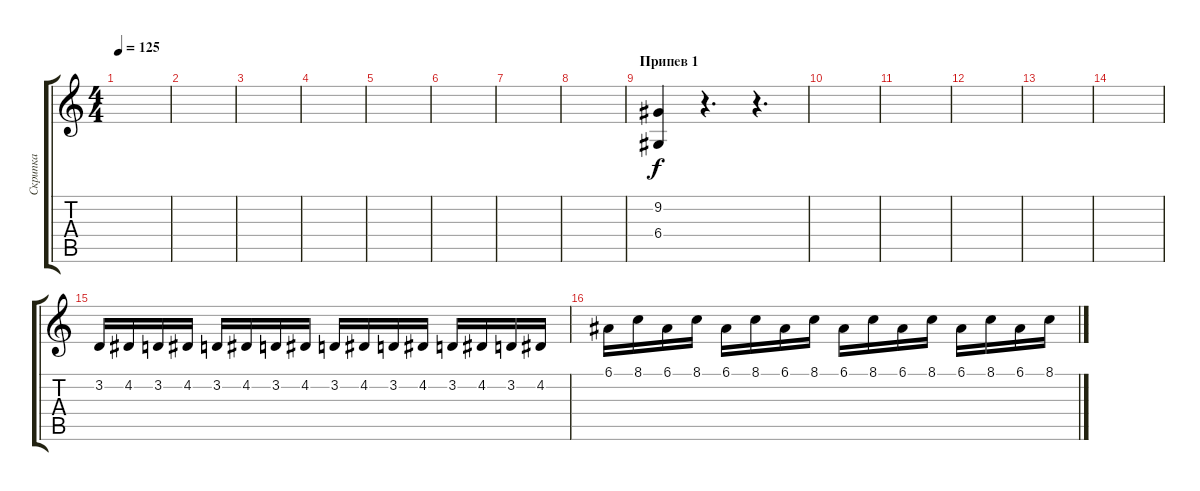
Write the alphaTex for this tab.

\track ("Скрипка" "Скрипка") {instrument violin}
\staff {score tabs}
\tuning (E4 B3 G3 D3 A2 E2) {hide}
\ts (4 4)
\tempo 125
\clef g2
\ks c
|
|
|
|
|
|
|
|
\section ("" "Припев 1")
(9.2 6.4).4 r.4{d} r.4{d} |
|
|
|
|
|
3.2.16 4.2.16 3.2.16 4.2.16 3.2.16 4.2.16 3.2.16 4.2.16 3.2.16 4.2.16 3.2.16 4.2.16 3.2.16 4.2.16 3.2.16 4.2.16 |
6.1.16{volume 11} 8.1.16 6.1.16 8.1.16 6.1.16 8.1.16 6.1.16 8.1.16 6.1.16 8.1.16 6.1.16 8.1.16 6.1.16 8.1.16 6.1.16 8.1.16
